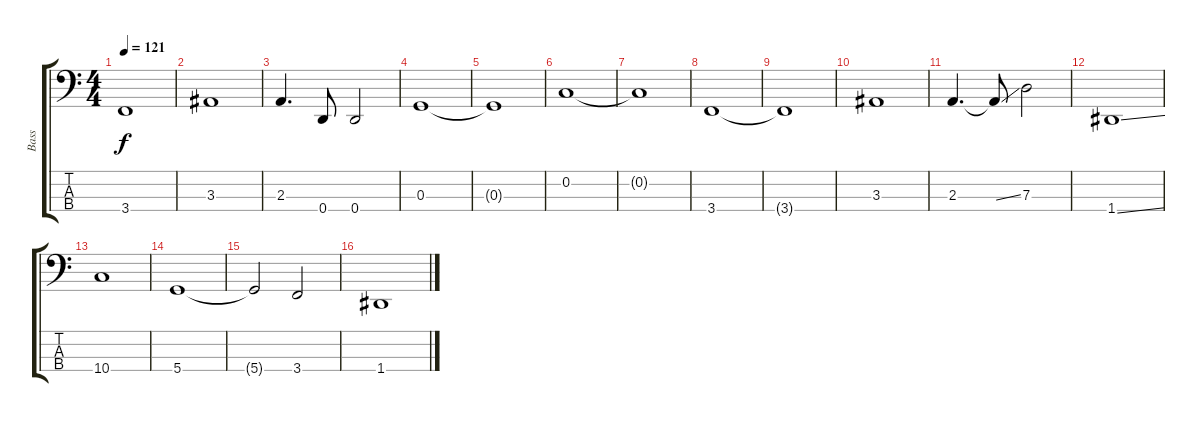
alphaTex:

\track ("Bass" "Bass") {instrument electricbassfinger}
\staff {score tabs}
\tuning (F2 C2 G1 D1) {hide}
\ts (4 4)
\tempo 121
\clef f4
\ks c
3.4{t}.1{dy f} |
3.3.1 |
2.3.4{d} 0.4.8 0.4.2 |
0.3.1 |
0.3{t}.1 |
0.2.1 |
0.2{t}.1 |
3.4.1 |
3.4{t}.1 |
3.3.1 |
2.3.4{d} 2.3{ss t}.8 7.3.2 |
1.4{ss}.1 |
10.4.1 |
5.4.1 |
5.4{t}.2 3.4.2 |
1.4{ss}.1
